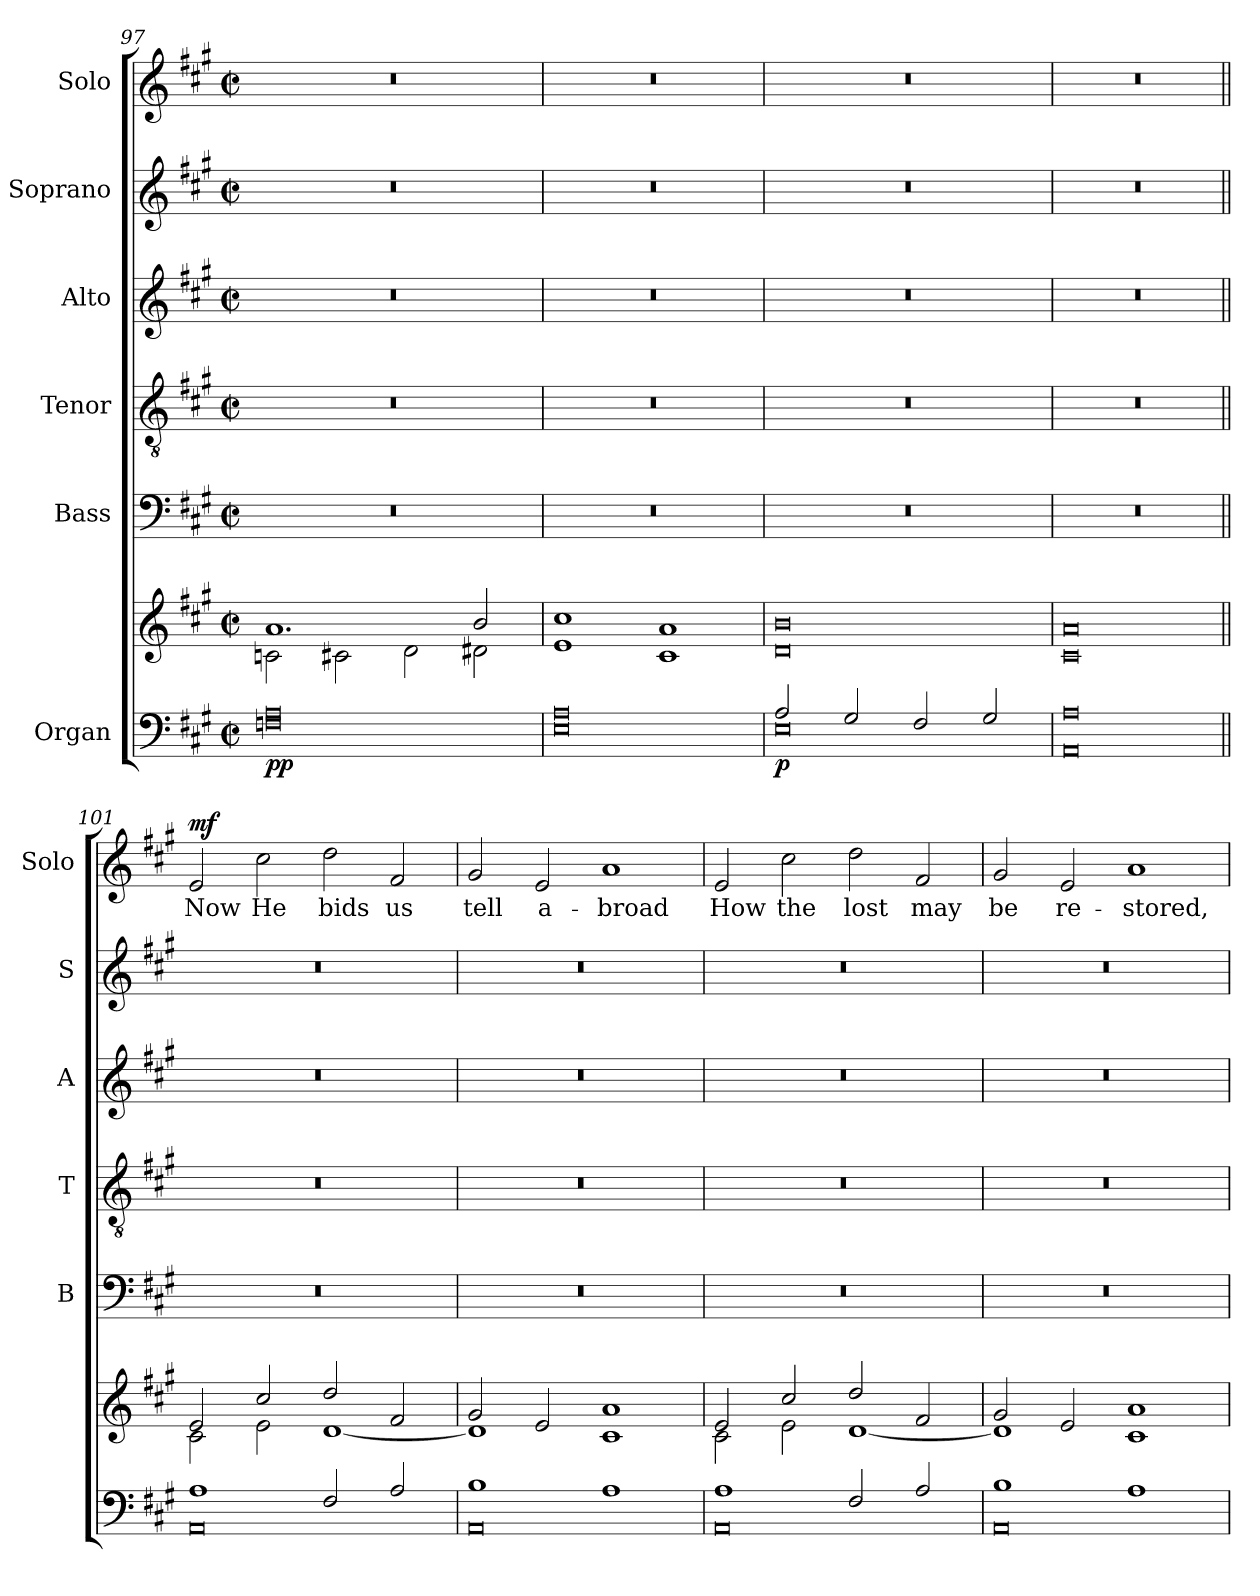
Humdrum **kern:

**kern	**kern	**dynam	**kern	**kern	**kern	**kern	**kern	**text	**dynam
*part6	*part6	*part6	*part5	*part4	*part3	*part2	*part1	*part1	*part1
*staff7	*staff6	*staff6/7	*staff5	*staff4	*staff3	*staff2	*staff1	*staff1	*staff1
*I"Organ	*	*	*I"Bass	*I"Tenor	*I"Alto	*I"Soprano	*I"Solo	*	*
*	*	*	*I'B	*I'T	*I'A	*I'S	*I'Solo	*	*
!!LO:LB:g=z
*clefF4	*clefG2	*	*clefF4	*clefGv2	*clefG2	*clefG2	*clefG2	*	*
*k[f#c#g#]	*k[f#c#g#]	*	*k[f#c#g#]	*k[f#c#g#]	*k[f#c#g#]	*k[f#c#g#]	*k[f#c#g#]	*	*
*A:	*A:	*	*A:	*A:	*A:	*A:	*A:	*	*
*M4/2	*M4/2	*	*M4/2	*M4/2	*M4/2	*M4/2	*M4/2	*	*
*met(c|)	*met(c|)	*	*met(c|)	*met(c|)	*met(c|)	*met(c|)	*met(c|)	*	*
=97	=97	=97	=97	=97	=97	=97	=97	=97	=97
*^	*^	*	*	*	*	*	*	*	*
!	!	!	!	!LO:DY:b=2	!	!	!	!	!	!	!
!	!	!	!	!LO:DY:n=1:b	!	!	!	!	!	!	!
0ryy	0Fn\ 0A\	1.a/	2cn\	p p	0r	0r	0r	0r	0r	.	.
.	.	.	2c#X\	.	.	.	.	.	.	.	.
.	.	.	2d\	.	.	.	.	.	.	.	.
.	.	2b/	2d#X\	.	.	.	.	.	.	.	.
=98	=98	=98	=98	=98	=98	=98	=98	=98	=98	=98	=98
0ryy	0E\ 0A\	1e/ 1cc#/	0ryy	.	0r	0r	0r	0r	0r	.	.
.	.	1c#/ 1a/	.	.	.	.	.	.	.	.	.
=99	=99	=99	=99	=99	=99	=99	=99	=99	=99	=99	=99
!	!	!	!	!LO:DY:b=2	!	!	!	!	!	!	!
2A/	0E\	0d/ 0b/	0ryy	p	0r	0r	0r	0r	0r	.	.
2G#/	.	.	.	.	.	.	.	.	.	.	.
2F#/	.	.	.	.	.	.	.	.	.	.	.
2G#/	.	.	.	.	.	.	.	.	.	.	.
=100	=100	=100	=100	=100	=100	=100	=100	=100	=100	=100	=100
0ryy	0AA\ 0A\	0c#/ 0a/	0ryy	.	0r	0r	0r	0r	0r	.	.
=101||	=101||	=101||	=101||	=101||	=101||	=101||	=101||	=101||	=101||	=101||	=101||
*	*	*MM200	*	*	*	*	*	*	*MM200	*	*
!	!	!	!	!LO:DY:b=2	!	!	!	!	!	!LO:LY:b	!
!	!	!	!	!LO:DY:n=1:b=2	!	!	!	!	!	!	!
!	!	!	!	!LO:DY:n=2:b	!	!	!	!	!	!	!
!	!	!	!	!LO:DY:n=3:b	!	!	!	!	!	!	!LO:DY:b
1A/	0AA\	2e/	2c#\	mf mf mf mf	0r	0r	0r	0r	2e	Now	mf
!	!	!	!	!	!	!	!	!	!	!LO:LY:b	!
.	.	2cc#/	2e\	.	.	.	.	.	2cc#	He	.
!	!	!	!	!	!	!	!	!	!	!LO:LY:b	!
2F#/	.	2dd/	[1d\	.	.	.	.	.	2dd	bids	.
!	!	!	!	!	!	!	!	!	!	!LO:LY:b	!
2A/	.	2f#/	.	.	.	.	.	.	2f#	us	.
=102	=102	=102	=102	=102	=102	=102	=102	=102	=102	=102	=102
!	!	!	!	!	!	!	!	!	!	!LO:LY:b	!
1B/	0AA\	2g#/	1d\]	.	0r	0r	0r	0r	2g#	tell	.
!	!	!	!	!	!	!	!	!	!	!LO:LY:b	!
.	.	2e/	.	.	.	.	.	.	2e	a-	.
!	!	!	!	!	!	!	!	!	!	!LO:LY:b	!
1A/	.	1a/	1c#\	.	.	.	.	.	1a	-broad	.
=103	=103	=103	=103	=103	=103	=103	=103	=103	=103	=103	=103
!	!	!	!	!	!	!	!	!	!	!LO:LY:b	!
1A/	0AA\	2e/	2c#\	.	0r	0r	0r	0r	2e	How	.
!	!	!	!	!	!	!	!	!	!	!LO:LY:b	!
.	.	2cc#/	2e\	.	.	.	.	.	2cc#	the	.
!	!	!	!	!	!	!	!	!	!	!LO:LY:b	!
2F#/	.	2dd/	[1d\	.	.	.	.	.	2dd	lost	.
!	!	!	!	!	!	!	!	!	!	!LO:LY:b	!
2A/	.	2f#/	.	.	.	.	.	.	2f#	may	.
=104	=104	=104	=104	=104	=104	=104	=104	=104	=104	=104	=104
!	!	!	!	!	!	!	!	!	!	!LO:LY:b	!
1B/	0AA\	2g#/	1d\]	.	0r	0r	0r	0r	2g#	be	.
!	!	!	!	!	!	!	!	!	!	!LO:LY:b	!
.	.	2e/	.	.	.	.	.	.	2e	re-	.
!	!	!	!	!	!	!	!	!	!	!LO:LY:b	!
1A/	.	1a/	1c#\	.	.	.	.	.	1a	-stored,	.
*v	*v	*	*	*	*	*	*	*	*	*	*
*	*v	*v	*	*	*	*	*	*	*	*
=	=	=	=	=	=	=	=	=	=
*-	*-	*-	*-	*-	*-	*-	*-	*-	*-
